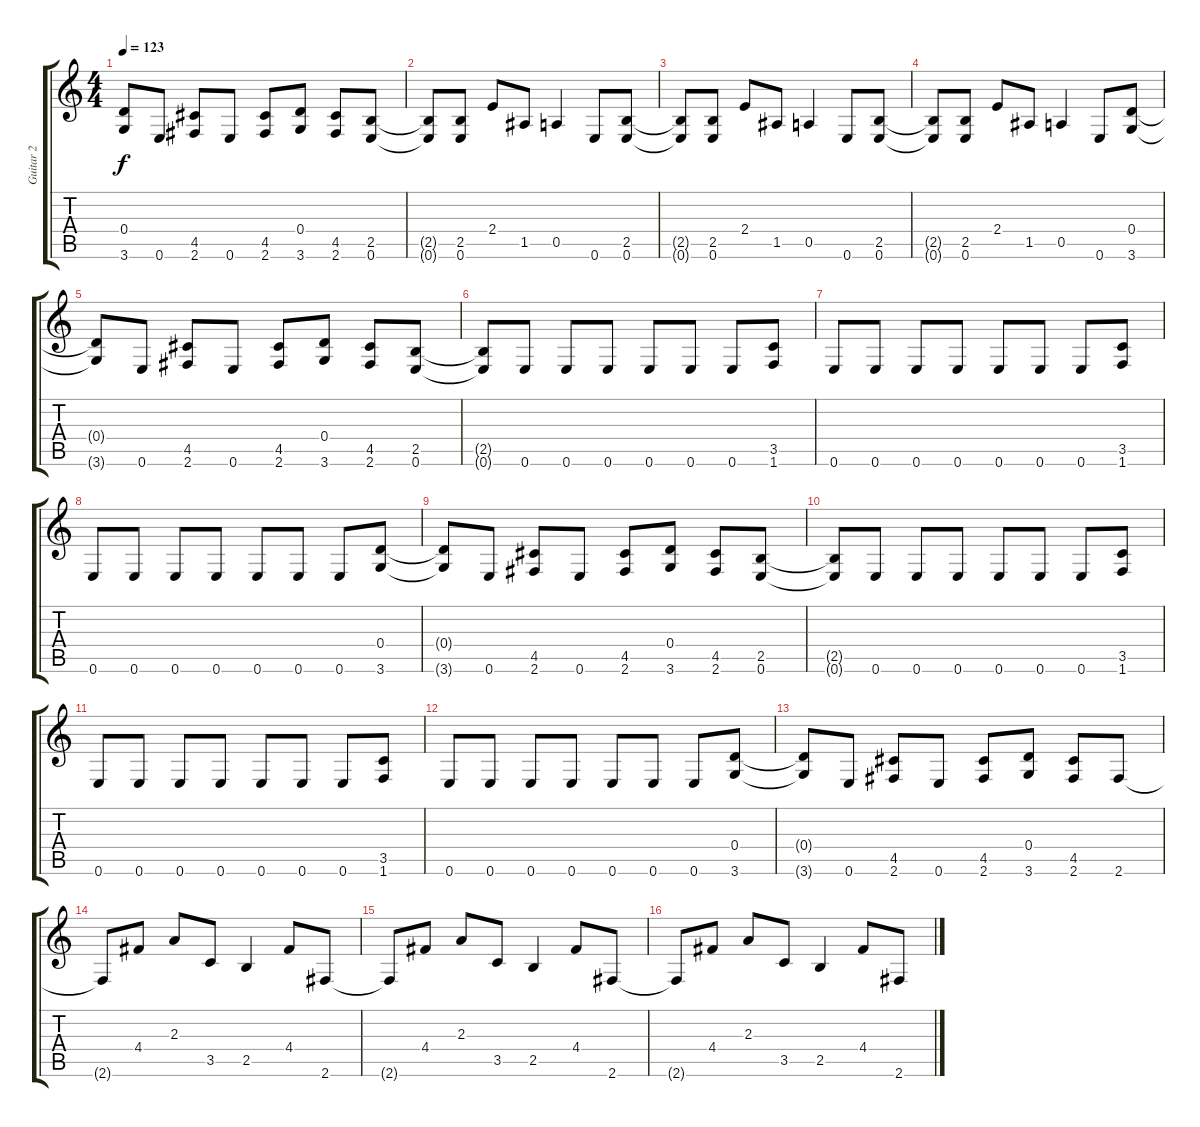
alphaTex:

\track ("Guitar 2" "Guitar 2") {instrument overdrivenguitar}
\staff {score tabs}
\tuning (E4 B3 G3 D3 A2 E2) {hide}
\ts (4 4)
\tempo 123
\clef g2
\ks c
(0.4{t} 3.6{t}).8{dy f} 0.6.8 (4.5 2.6).8 0.6.8 (4.5 2.6).8 (0.4 3.6).8 (4.5 2.6).8 (2.5 0.6).8 |
(2.5{t} 0.6{t}).8 (2.5 0.6).8 2.4.8 1.5.8 0.5.4 0.6.8 (2.5 0.6).8 |
(2.5{t} 0.6{t}).8 (2.5 0.6).8 2.4.8 1.5.8 0.5.4 0.6.8 (2.5 0.6).8 |
(2.5{t} 0.6{t}).8 (2.5 0.6).8 2.4.8 1.5.8 0.5.4 0.6.8 (0.4 3.6).8 |
(0.4{t} 3.6{t}).8 0.6.8 (4.5 2.6).8 0.6.8 (4.5 2.6).8 (0.4 3.6).8 (4.5 2.6).8 (2.5 0.6).8 |
(2.5{t} 0.6{t}).8 0.6.8 0.6.8 0.6.8 0.6.8 0.6.8 0.6.8 (3.5 1.6).8 |
0.6.8 0.6.8 0.6.8 0.6.8 0.6.8 0.6.8 0.6.8 (3.5 1.6).8 |
0.6.8 0.6.8 0.6.8 0.6.8 0.6.8 0.6.8 0.6.8 (0.4 3.6).8 |
(0.4{t} 3.6{t}).8 0.6.8 (4.5 2.6).8 0.6.8 (4.5 2.6).8 (0.4 3.6).8 (4.5 2.6).8 (2.5 0.6).8 |
(2.5{t} 0.6{t}).8 0.6.8 0.6.8 0.6.8 0.6.8 0.6.8 0.6.8 (3.5 1.6).8 |
0.6.8 0.6.8 0.6.8 0.6.8 0.6.8 0.6.8 0.6.8 (3.5 1.6).8 |
0.6.8 0.6.8 0.6.8 0.6.8 0.6.8 0.6.8 0.6.8 (0.4 3.6).8 |
(0.4{t} 3.6{t}).8 0.6.8 (4.5 2.6).8 0.6.8 (4.5 2.6).8 (0.4 3.6).8 (4.5 2.6).8 2.6.8 |
2.6{t}.8 4.4.8 2.3.8 3.5.8 2.5.4 4.4.8 2.6.8 |
2.6{t}.8 4.4.8 2.3.8 3.5.8 2.5.4 4.4.8 2.6.8 |
2.6{t}.8 4.4.8 2.3.8 3.5.8 2.5.4 4.4.8 2.6.8
